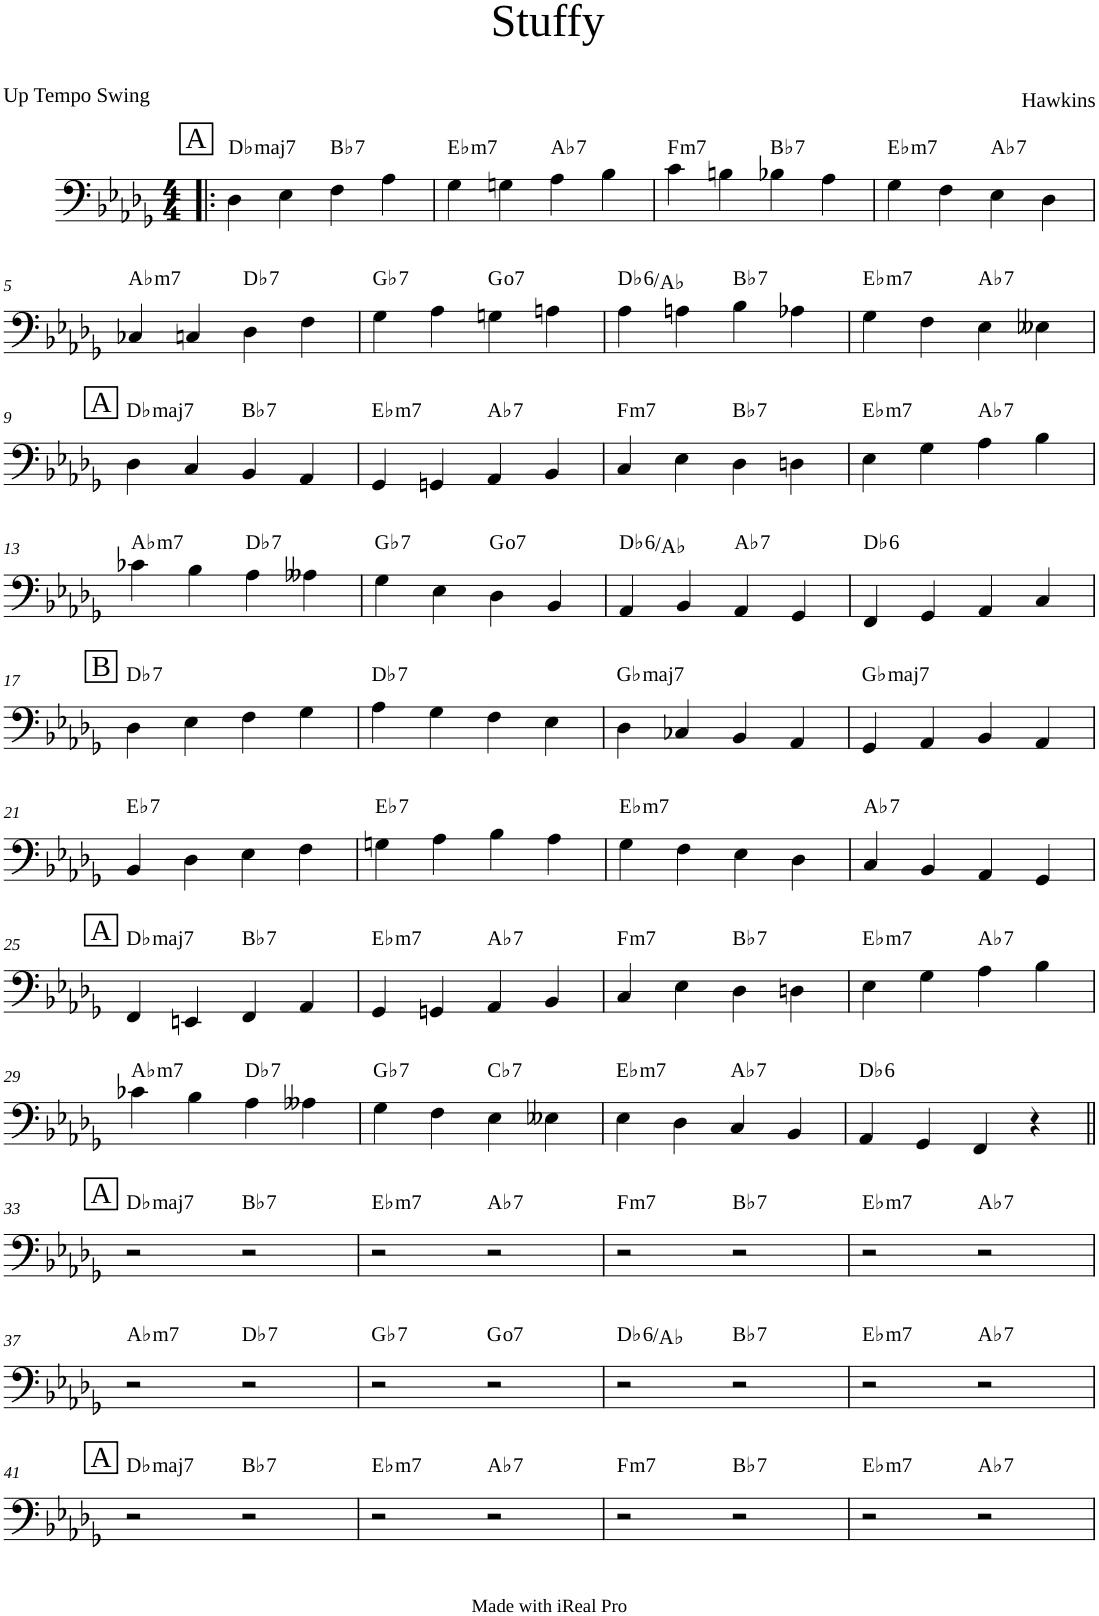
**kern	**harte
*part1	*part1
*staff1	*
*I"Lead sheet	*
*clefF4	*
*k[b-e-a-d-g-]	*
*D-:	*
*M4/4	*
!!LO:REH:place=s1:a:cj:fs=14:t=A
=1!|:	=1!|:
!	!LO:H:kt=maj7
4D-\	Db:maj7
4E-\	.
!	!LO:H:kt=7
4F\	Bb:7
4A-\	.
=2	=2
!	!LO:H:kt=m7
4G-\	Eb:min7
4Gn\	.
!	!LO:H:kt=7
4A-\	Ab:7
4B-\	.
=3	=3
!	!LO:H:kt=m7
4c\	F:min7
4Bn\	.
!	!LO:H:kt=7
4B-X\	Bb:7
4A-\	.
=4	=4
!	!LO:H:kt=m7
4G-\	Eb:min7
4F\	.
!	!LO:H:kt=7
4E-\	Ab:7
4D-\	.
!!LO:LB:g=z
=5	=5
!	!LO:H:kt=m7
4C-X/	Ab:min7
4Cn/	.
!	!LO:H:kt=7
4D-\	Db:7
4F\	.
=6	=6
!	!LO:H:kt=7
4G-\	Gb:7
4A-\	.
!	!LO:H:kt=7
4Gn\	G:dim7
4An\	.
=7	=7
!	!LO:H:kt=6
4A-\	Db:maj6/5
4An\	.
!	!LO:H:kt=7
4B-\	Bb:7
4A-X\	.
=8	=8
!	!LO:H:kt=m7
4G-\	Eb:min7
4F\	.
!	!LO:H:kt=7
4E-\	Ab:7
4E--X\	.
!!LO:LB:g=z
!!LO:REH:place=s1:a:cj:fs=14:t=A
=9	=9
!	!LO:H:kt=maj7
4D-\	Db:maj7
4C/	.
!	!LO:H:kt=7
4BB-/	Bb:7
4AA-/	.
=10	=10
!	!LO:H:kt=m7
4GG-/	Eb:min7
4GGn/	.
!	!LO:H:kt=7
4AA-/	Ab:7
4BB-/	.
=11	=11
!	!LO:H:kt=m7
4C/	F:min7
4E-\	.
!	!LO:H:kt=7
4D-\	Bb:7
4Dn\	.
=12	=12
!	!LO:H:kt=m7
4E-\	Eb:min7
4G-\	.
!	!LO:H:kt=7
4A-\	Ab:7
4B-\	.
!!LO:LB:g=z
=13	=13
!	!LO:H:kt=m7
4c-X\	Ab:min7
4B-\	.
!	!LO:H:kt=7
4A-\	Db:7
4A--X\	.
=14	=14
!	!LO:H:kt=7
4G-\	Gb:7
4E-\	.
!	!LO:H:kt=7
4D-\	G:dim7
4BB-/	.
=15	=15
!	!LO:H:kt=6
4AA-/	Db:maj6/5
4BB-/	.
!	!LO:H:kt=7
4AA-/	Ab:7
4GG-/	.
=16	=16
!	!LO:H:kt=6
4FF/	Db:maj6
4GG-/	.
4AA-/	.
4C/	.
!!LO:LB:g=z
!!LO:REH:place=s1:a:cj:fs=14:t=B
=17	=17
!	!LO:H:kt=7
4D-\	Db:7
4E-\	.
4F\	.
4G-\	.
=18	=18
!	!LO:H:kt=7
4A-\	Db:7
4G-\	.
4F\	.
4E-\	.
=19	=19
!	!LO:H:kt=maj7
4D-\	Gb:maj7
4C-X/	.
4BB-/	.
4AA-/	.
=20	=20
!	!LO:H:kt=maj7
4GG-/	Gb:maj7
4AA-/	.
4BB-/	.
4AA-/	.
!!LO:LB:g=z
=21	=21
!	!LO:H:kt=7
4BB-/	Eb:7
4D-\	.
4E-\	.
4F\	.
=22	=22
!	!LO:H:kt=7
4Gn\	Eb:7
4A-\	.
4B-\	.
4A-\	.
=23	=23
!	!LO:H:kt=m7
4G-\	Eb:min7
4F\	.
4E-\	.
4D-\	.
=24	=24
!	!LO:H:kt=7
4C/	Ab:7
4BB-/	.
4AA-/	.
4GG-/	.
!!LO:LB:g=z
!!LO:REH:place=s1:a:cj:fs=14:t=A
=25	=25
!	!LO:H:kt=maj7
4FF/	Db:maj7
4EEn/	.
!	!LO:H:kt=7
4FF/	Bb:7
4AA-/	.
=26	=26
!	!LO:H:kt=m7
4GG-/	Eb:min7
4GGn/	.
!	!LO:H:kt=7
4AA-/	Ab:7
4BB-/	.
=27	=27
!	!LO:H:kt=m7
4C/	F:min7
4E-\	.
!	!LO:H:kt=7
4D-\	Bb:7
4Dn\	.
=28	=28
!	!LO:H:kt=m7
4E-\	Eb:min7
4G-\	.
!	!LO:H:kt=7
4A-\	Ab:7
4B-\	.
!!LO:LB:g=z
=29	=29
!	!LO:H:kt=m7
4c-X\	Ab:min7
4B-\	.
!	!LO:H:kt=7
4A-\	Db:7
4A--X\	.
=30	=30
!	!LO:H:kt=7
4G-\	Gb:7
4F\	.
!	!LO:H:kt=7
4E-\	Cb:7
4E--X\	.
=31	=31
!	!LO:H:kt=m7
4E-\	Eb:min7
4D-\	.
!	!LO:H:kt=7
4C/	Ab:7
4BB-/	.
=32	=32
!	!LO:H:kt=6
4AA-/	Db:maj6
4GG-/	.
4FF/	.
4r	.
!!LO:LB:g=z
!!LO:REH:place=s1:a:cj:fs=14:t=A
=33||	=33||
!	!LO:H:kt=maj7
2r	Db:maj7
!	!LO:H:kt=7
2r	Bb:7
=34	=34
!	!LO:H:kt=m7
2r	Eb:min7
!	!LO:H:kt=7
2r	Ab:7
=35	=35
!	!LO:H:kt=m7
2r	F:min7
!	!LO:H:kt=7
2r	Bb:7
=36	=36
!	!LO:H:kt=m7
2r	Eb:min7
!	!LO:H:kt=7
2r	Ab:7
!!LO:LB:g=z
=37	=37
!	!LO:H:kt=m7
2r	Ab:min7
!	!LO:H:kt=7
2r	Db:7
=38	=38
!	!LO:H:kt=7
2r	Gb:7
!	!LO:H:kt=7
2r	G:dim7
=39	=39
!	!LO:H:kt=6
2r	Db:maj6/5
!	!LO:H:kt=7
2r	Bb:7
=40	=40
!	!LO:H:kt=m7
2r	Eb:min7
!	!LO:H:kt=7
2r	Ab:7
!!LO:LB:g=z
!!LO:REH:place=s1:a:cj:fs=14:t=A
=41	=41
!	!LO:H:kt=maj7
2r	Db:maj7
!	!LO:H:kt=7
2r	Bb:7
=42	=42
!	!LO:H:kt=m7
2r	Eb:min7
!	!LO:H:kt=7
2r	Ab:7
=43	=43
!	!LO:H:kt=m7
2r	F:min7
!	!LO:H:kt=7
2r	Bb:7
=44	=44
!	!LO:H:kt=m7
2r	Eb:min7
!	!LO:H:kt=7
2r	Ab:7
=	=
*-	*-
